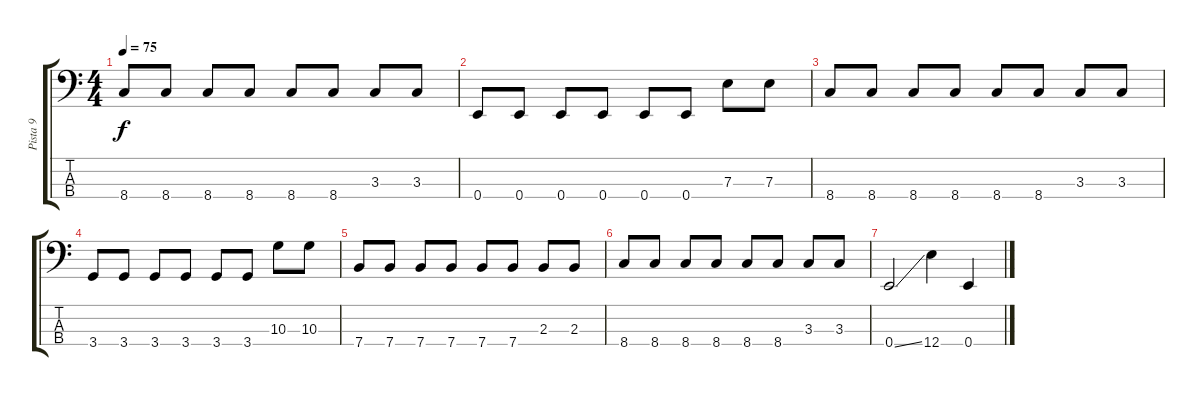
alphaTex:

\track ("Pista 9" "Pista 9") {instrument electricbassfinger}
\staff {score tabs}
\tuning (G2 D2 A1 E1) {hide}
\ts (4 4)
\tempo 75
\clef f4
\ks c
8.4.8{dy f} 8.4.8 8.4.8 8.4.8 8.4.8 8.4.8 3.3.8 3.3.8 |
0.4.8 0.4.8 0.4.8 0.4.8 0.4.8 0.4.8 7.3.8 7.3.8 |
8.4.8 8.4.8 8.4.8 8.4.8 8.4.8 8.4.8 3.3.8 3.3.8 |
3.4.8 3.4.8 3.4.8 3.4.8 3.4.8 3.4.8 10.3.8 10.3.8 |
7.4.8 7.4.8 7.4.8 7.4.8 7.4.8 7.4.8 2.3.8 2.3.8 |
8.4.8 8.4.8 8.4.8 8.4.8 8.4.8 8.4.8 3.3.8 3.3.8 |
0.4{ss}.2 12.4.4 0.4.4
